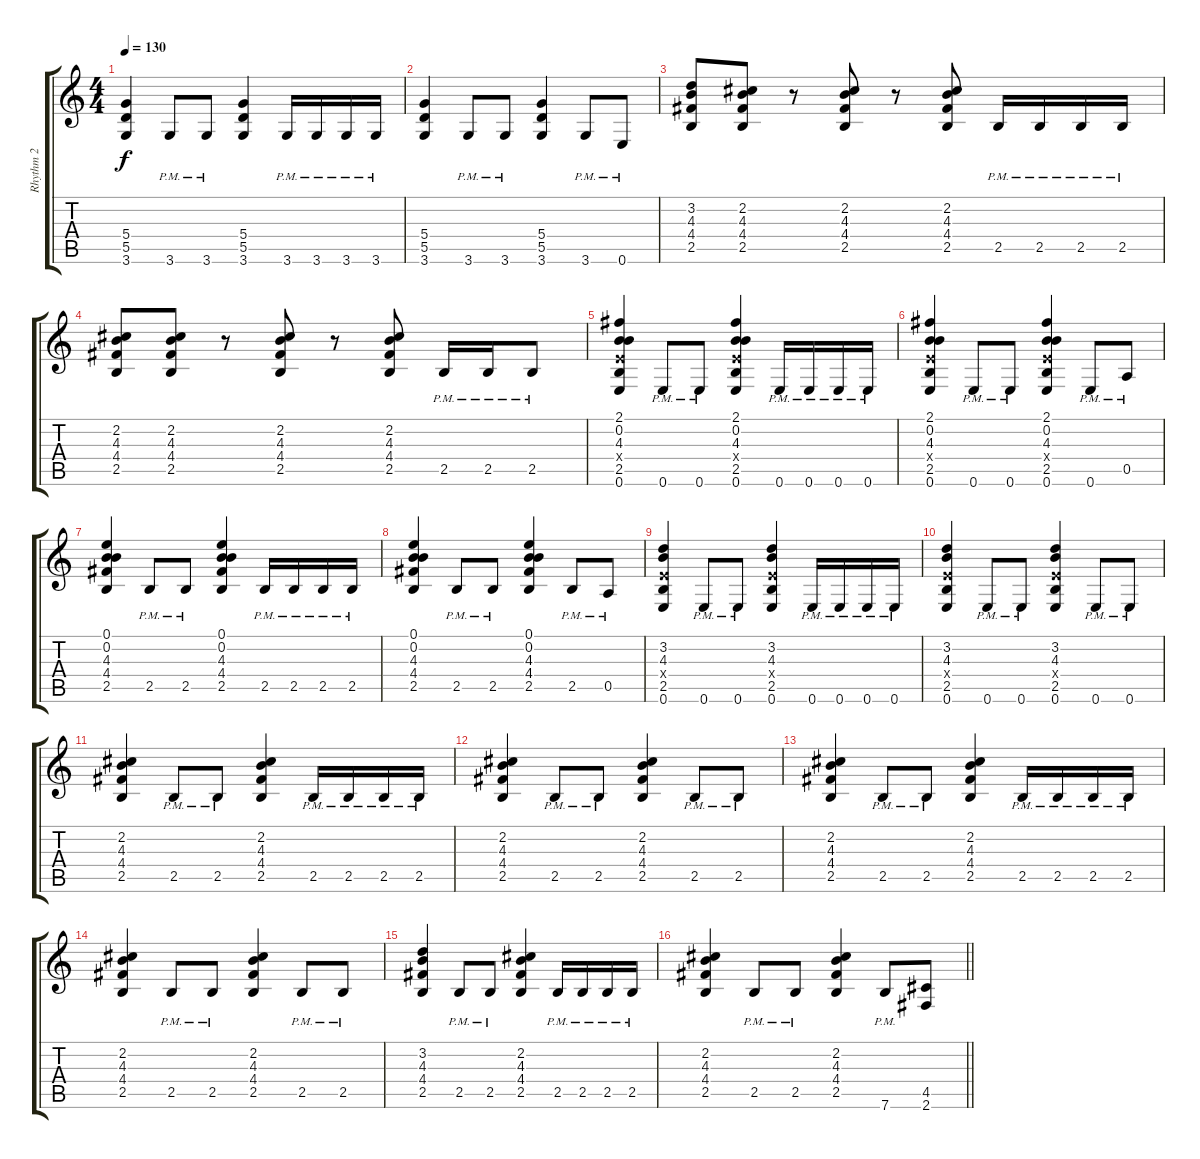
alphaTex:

\track ("Rhythm 2" "Rhythm 2") {instrument overdrivenguitar}
\staff {score tabs}
\tuning (E4 B3 G3 D3 A2 E2) {hide}
\ts (4 4)
\tempo 130
\clef g2
\ks c
(5.4 5.5 3.6).4{dy f} 3.6{pm}.8 3.6{pm}.8 (5.4 5.5 3.6).4 3.6{pm}.16 3.6{pm}.16 3.6{pm}.16 3.6{pm}.16 |
(5.4 5.5 3.6).4 3.6{pm}.8 3.6{pm}.8 (5.4 5.5 3.6).4 3.6{pm}.8 0.6{pm}.8 |
(3.2 4.3 4.4 2.5).8 (2.2 4.3 4.4 2.5).8 r.8 (2.2 4.3 4.4 2.5).8 r.8 (2.2 4.3 4.4 2.5).8 2.5{pm}.16 2.5{pm}.16 2.5{pm}.16 2.5{pm}.16 |
(2.2 4.3 4.4 2.5).8 (2.2 4.3 4.4 2.5).8 r.8 (2.2 4.3 4.4 2.5).8 r.8 (2.2 4.3 4.4 2.5).8 2.5{pm}.16 2.5{pm}.16 2.5{pm}.8 |
(2.1 0.2 4.3 2.4{x} 2.5 0.6).4 0.6{pm}.8 0.6{pm}.8 (2.1 0.2 4.3 2.4{x} 2.5 0.6).4 0.6{pm}.16 0.6{pm}.16 0.6{pm}.16 0.6{pm}.16 |
(2.1 0.2 4.3 2.4{x} 2.5 0.6).4 0.6{pm}.8 0.6{pm}.8 (2.1 0.2 4.3 2.4{x} 2.5 0.6).4 0.6{pm}.8 0.5{pm}.8 |
(0.1 0.2 4.3 4.4 2.5).4 2.5{pm}.8 2.5{pm}.8 (0.1 0.2 4.3 4.4 2.5).4 2.5{pm}.16 2.5{pm}.16 2.5{pm}.16 2.5{pm}.16 |
(0.1 0.2 4.3 4.4 2.5).4 2.5{pm}.8 2.5{pm}.8 (0.1 0.2 4.3 4.4 2.5).4 2.5{pm}.8 0.5{pm}.8 |
(3.2 4.3 2.4{x} 2.5 0.6).4 0.6{pm}.8 0.6{pm}.8 (3.2 4.3 2.4{x} 2.5 0.6).4 0.6{pm}.16 0.6{pm}.16 0.6{pm}.16 0.6{pm}.16 |
(3.2 4.3 2.4{x} 2.5 0.6).4 0.6{pm}.8 0.6{pm}.8 (3.2 4.3 2.4{x} 2.5 0.6).4 0.6{pm}.8 0.6{pm}.8 |
(2.2 4.3 4.4 2.5).4 2.5{pm}.8 2.5{pm}.8 (2.2 4.3 4.4 2.5).4 2.5{pm}.16 2.5{pm}.16 2.5{pm}.16 2.5{pm}.16 |
(2.2 4.3 4.4 2.5).4 2.5{pm}.8 2.5{pm}.8 (2.2 4.3 4.4 2.5).4 2.5{pm}.8 2.5{pm}.8 |
(2.2 4.3 4.4 2.5).4 2.5{pm}.8 2.5{pm}.8 (2.2 4.3 4.4 2.5).4 2.5{pm}.16 2.5{pm}.16 2.5{pm}.16 2.5{pm}.16 |
(2.2 4.3 4.4 2.5).4 2.5{pm}.8 2.5{pm}.8 (2.2 4.3 4.4 2.5).4 2.5{pm}.8 2.5{pm}.8 |
(3.2 4.3 4.4 2.5).4 2.5{pm}.8 2.5{pm}.8 (2.2 4.3 4.4 2.5).4 2.5{pm}.16 2.5{pm}.16 2.5{pm}.16 2.5{pm}.16 |
\barLineRight lightlight
(2.2 4.3 4.4 2.5).4 2.5{pm}.8 2.5{pm}.8 (2.2 4.3 4.4 2.5).4 7.6{pm}.8 (4.5 2.6).8
